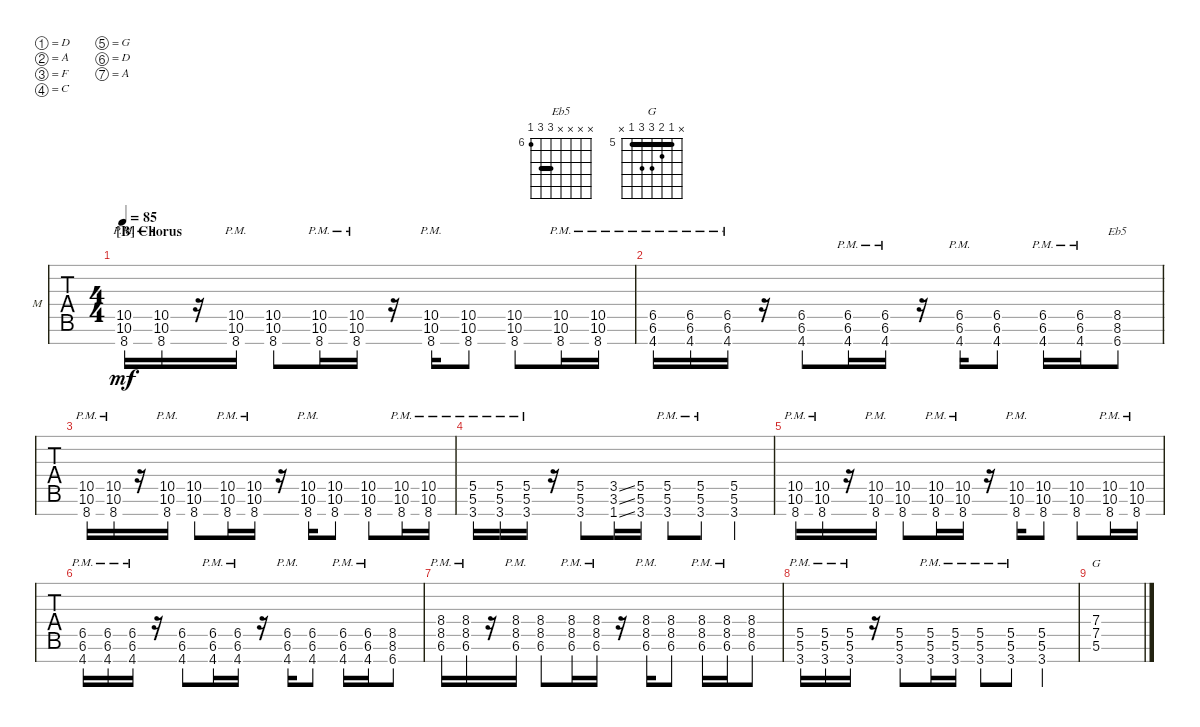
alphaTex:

\defaultSystemsLayout 4
\bracketExtendMode groupsimilarinstruments
\firstSystemTrackNameOrientation horizontal
\otherSystemsTrackNameOrientation horizontal
\track ("Guitar - Merel " "M") {solo instrument distortionguitar}
\staff {tabs}
\tuning (D4 A3 F3 C3 G2 D2 A1)
\chord ("Eb5" x x x x 8 8 6) {firstfret 6 showfingering false barre 8}
\chord ("G" x 5 6 7 7 5 x) {firstfret 5 showfingering false barre 5}
\ts (4 4)
\section ("B" "Chorus")
\tempo 85
\clef g2
\ks c
(10.6{pm} 10.5{pm} 8.7).16{dy mf} (10.6{pm} 10.5{pm} 8.7).16 r.16 (10.6{pm} 10.5{pm} 8.7).16 (10.6 10.5 8.7).8 (10.6{pm} 10.5{pm} 8.7).16 (10.6{pm} 10.5{pm} 8.7).16 r.16 (10.6{pm} 10.5{pm} 8.7).16 (10.6 10.5 8.7).8 (10.6 10.5 8.7).8 (10.6{pm} 10.5{pm} 8.7).16 (10.6{pm} 10.5{pm} 8.7).16 |
(4.7{pm} 6.6{pm} 6.5{pm}).16 (4.7{pm} 6.6{pm} 6.5{pm}).16 (4.7{pm} 6.6{pm} 6.5{pm}).16 r.16 (4.7 6.6 6.5).8 (4.7{pm} 6.6{pm} 6.5{pm}).16 (4.7{pm} 6.6{pm} 6.5{pm}).16 r.16 (4.7{pm} 6.6{pm} 6.5{pm}).16 (4.7 6.6 6.5).8 (4.7{pm} 6.6{pm} 6.5{pm}).16 (4.7{pm} 6.6{pm} 6.5{pm}).16 (8.6 8.5 6.7).8{ch "Eb5"} |
(10.6{pm} 10.5{pm} 8.7).16 (10.6{pm} 10.5{pm} 8.7).16 r.16 (10.6{pm} 10.5{pm} 8.7).16 (10.6 10.5 8.7).8 (10.6{pm} 10.5{pm} 8.7).16 (10.6{pm} 10.5{pm} 8.7).16 r.16 (10.6{pm} 10.5{pm} 8.7).16 (10.6 10.5 8.7).8 (10.6 10.5 8.7).8 (10.6{pm} 10.5{pm} 8.7).16 (10.6{pm} 10.5{pm} 8.7).16 |
(3.7{pm} 5.6{pm} 5.5{pm}).16 (3.7{pm} 5.6{pm} 5.5{pm}).16 (3.7{pm} 5.6{pm} 5.5{pm}).16 r.16 (3.7 5.6 5.5).8 (1.7{ss} 3.6{ss} 3.5{ss}).16 (3.7 5.6 5.5).16 (3.7{pm} 5.6{pm} 5.5{pm}).8 (3.7{pm} 5.6{pm} 5.5{pm}).8 (3.7 5.6 5.5).4 |
(10.6{pm} 10.5{pm} 8.7).16 (10.6{pm} 10.5{pm} 8.7).16 r.16 (10.6{pm} 10.5{pm} 8.7).16 (10.6 10.5 8.7).8 (10.6{pm} 10.5{pm} 8.7).16 (10.6{pm} 10.5{pm} 8.7).16 r.16 (10.6{pm} 10.5{pm} 8.7).16 (10.6 10.5 8.7).8 (10.6 10.5 8.7).8 (10.6{pm} 10.5{pm} 8.7).16 (10.6{pm} 10.5{pm} 8.7).16 |
(4.7{pm} 6.6{pm} 6.5{pm}).16 (4.7{pm} 6.6{pm} 6.5{pm}).16 (4.7{pm} 6.6{pm} 6.5{pm}).16 r.16 (4.7 6.6 6.5).8 (4.7{pm} 6.6{pm} 6.5{pm}).16 (4.7{pm} 6.6{pm} 6.5{pm}).16 r.16 (4.7{pm} 6.6{pm} 6.5{pm}).16 (4.7 6.6 6.5).8 (4.7{pm} 6.6{pm} 6.5{pm}).16 (4.7{pm} 6.6{pm} 6.5{pm}).16 (8.6 8.5 6.7).8 |
(8.5{pm} 8.4{pm} 6.6).16 (8.5{pm} 8.4{pm} 6.6).16 r.16 (8.5{pm} 8.4{pm} 6.6).16 (8.5 8.4 6.6).8 (8.5{pm} 8.4{pm} 6.6).16 (8.5{pm} 8.4{pm} 6.6).16 r.16 (8.5{pm} 8.4{pm} 6.6).16 (8.5 8.4 6.6).8 (8.5{pm} 8.4{pm} 6.6).16 (8.5{pm} 8.4{pm} 6.6).16 (8.5 8.4 6.6).8 |
(3.7{pm} 5.6{pm} 5.5{pm}).16 (3.7{pm} 5.6{pm} 5.5{pm}).16 (3.7{pm} 5.6{pm} 5.5{pm}).16 r.16 (3.7 5.6 5.5).8 (3.7{pm} 5.6{pm} 5.5{pm}).16 (3.7{pm} 5.6{pm} 5.5{pm}).16 (3.7{pm} 5.6{pm} 5.5{pm}).8 (3.7{pm} 5.6{pm} 5.5{pm}).8 (3.7 5.6 5.5).4 |
(5.6 7.5 7.4).1{ch "G"}
